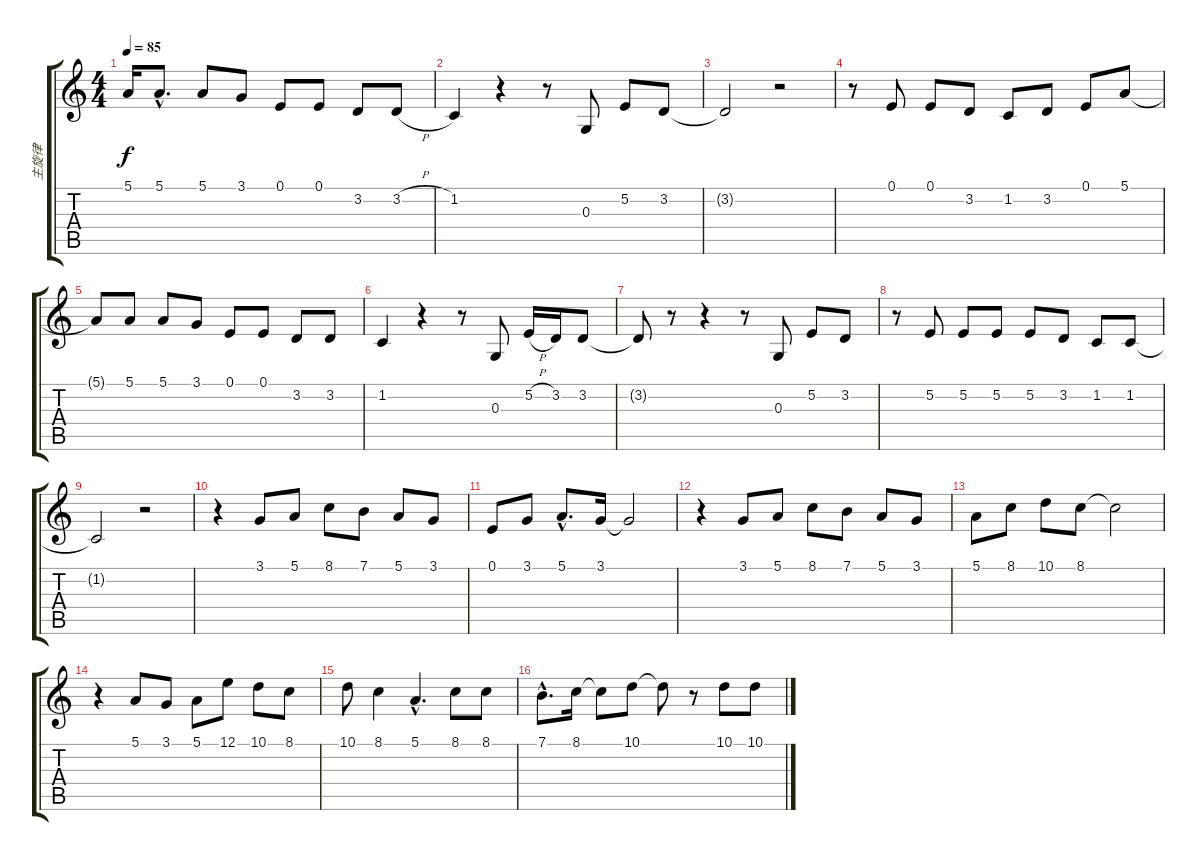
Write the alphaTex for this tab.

\track ("主旋律" "主旋律") {instrument altosax}
\staff {score tabs}
\tuning (E4 B3 G3 D3 A2 E2) {hide}
\ts (4 4)
\tempo 85
\clef g2
\ks c
5.1{t}.16{dy f} 5.1{hac}.8{d} 5.1.8 3.1.8 0.1.8 0.1.8 3.2.8 3.2{h}.8 |
1.2.4 r.4 r.8 0.3.8 5.2.8 3.2.8 |
3.2{t}.2 r.2 |
r.8 0.1.8 0.1.8 3.2.8 1.2.8 3.2.8 0.1.8 5.1.8 |
5.1{t}.8 5.1.8 5.1.8 3.1.8 0.1.8 0.1.8 3.2.8 3.2.8 |
1.2.4 r.4 r.8 0.3.8 5.2{h}.16 3.2.16 3.2.8 |
3.2{t}.8 r.8 r.4 r.8 0.3.8 5.2.8 3.2.8 |
r.8 5.2.8 5.2.8 5.2.8 5.2.8 3.2.8 1.2.8 1.2.8 |
1.2{t}.2 r.2 |
r.4 3.1.8 5.1.8 8.1.8 7.1.8 5.1.8 3.1.8 |
0.1.8 3.1.8 5.1{hac}.8{d} 3.1.16 3.1{t}.2 |
r.4 3.1.8 5.1.8 8.1.8 7.1.8 5.1.8 3.1.8 |
5.1.8 8.1.8 10.1.8 8.1.8 8.1{t}.2 |
r.4 5.1.8 3.1.8 5.1.8 12.1.8 10.1.8 8.1.8 |
10.1.8 8.1.4 5.1{hac}.4{d} 8.1.8 8.1.8 |
7.1{hac}.8{d} 8.1.16 8.1{t}.8 10.1.8 10.1{t}.8 r.8 10.1.8 10.1.8
